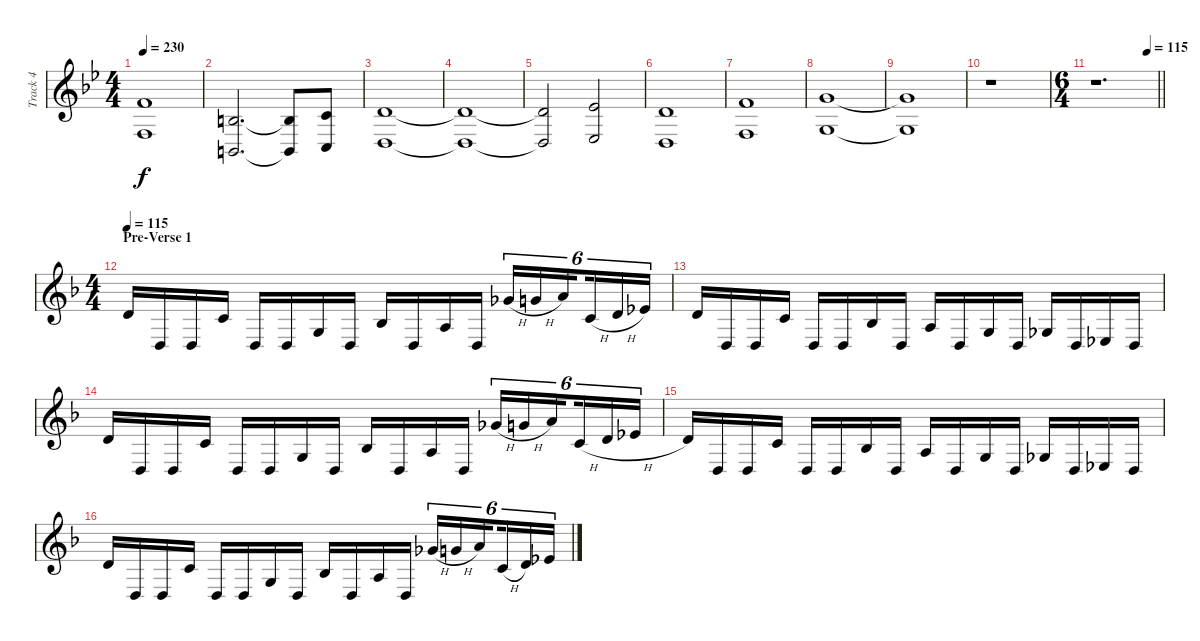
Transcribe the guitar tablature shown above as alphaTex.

\track ("Track 4" "Track 4") {instrument stringensemble1}
\staff {score}
\tuning (D4 A3 F3 C3 G2 D2) {hide}
\ts (4 4)
\tempo 230
\clef g2
\ks gminor
(12.3 10.5).1{dy f} |
(6.3 4.5).2{d} (6.3{t} 4.5{t}).8 (7.3 5.5).8 |
(9.3 7.5).1 |
(9.3{t} 7.5{t}).1 |
(9.3{t} 7.5{t}).2 (10.3 8.5).2 |
(9.3 7.5).1 |
(12.3 10.5).1 |
(14.3 12.5).1 |
(14.3{t} 12.5{t}).1 |
r.1 |
\ts (6 4)
\tempo (115 0.8333333333333334)
\barLineRight lightlight
r.1{d} |
\ts (4 4)
\section ("" "Pre-Verse 1")
\tempo 115
\ks dminor
9.3.16{volume 13 instrument lead2sawtooth} 7.5.16 7.5.16 7.3.16 7.5.16 7.5.16 2.3.16 7.5.16 5.3.16 7.5.16 4.3.16 7.5.16 9.2{h}.16{tu (6 4)} 10.2{h}.16{tu (6 4)} 12.2.16{tu (6 4) beam splitsecondary} 7.3{h}.16{tu (6 4)} 9.3{h}.16{tu (6 4)} 10.3.16{tu (6 4)} |
9.3.16 7.5.16 7.5.16 7.3.16 7.5.16 7.5.16 5.3.16 7.5.16 4.3.16 7.5.16 2.3.16 7.5.16 1.3.16 7.5.16 8.5.16 7.5.16 |
9.3.16 7.5.16 7.5.16 7.3.16 7.5.16 7.5.16 2.3.16 7.5.16 5.3.16 7.5.16 4.3.16 7.5.16 9.2{h}.16{tu (6 4)} 10.2{h}.16{tu (6 4)} 12.2.16{tu (6 4) beam splitsecondary} 7.3{h}.16{tu (6 4)} 9.3{h}.16{tu (6 4)} 1.1.16{tu (6 4)} |
9.3.16 7.5.16 7.5.16 7.3.16 7.5.16 7.5.16 5.3.16 7.5.16 4.3.16 7.5.16 2.3.16 7.5.16 1.3.16 7.5.16 8.5.16 7.5.16 |
9.3.16 7.5.16 7.5.16 7.3.16 7.5.16 7.5.16 2.3.16 7.5.16 5.3.16 7.5.16 4.3.16 7.5.16 9.2{h}.16{tu (6 4)} 10.2{h}.16{tu (6 4)} 12.2.16{tu (6 4) beam splitsecondary} 7.3{h}.16{tu (6 4)} 9.3{h}.16{tu (6 4)} 1.1.16{tu (6 4)}
